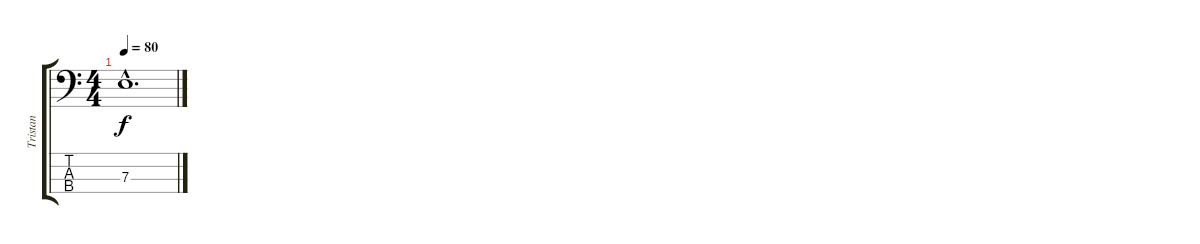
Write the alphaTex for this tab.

\track ("Tristan" "Tristan") {instrument electricbasspick}
\staff {score tabs}
\tuning (G2 D2 A1 E1) {hide}
\ts (4 4)
\tempo 80
\clef f4
\ks c
7.3{hac}.1{d dy f}
